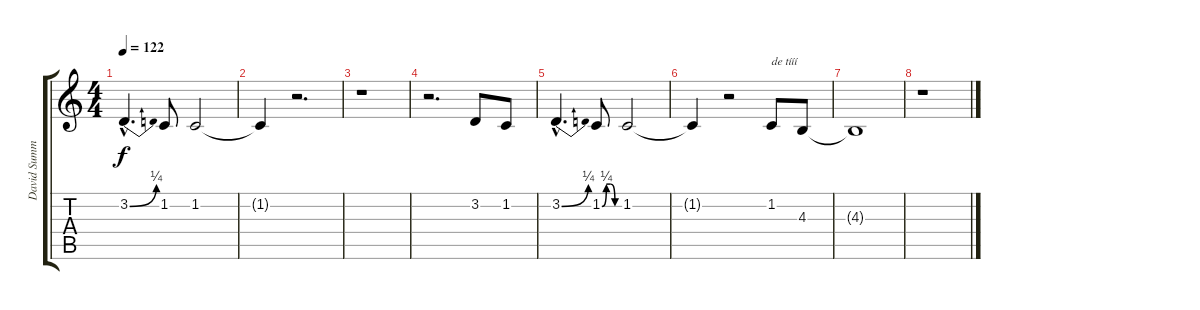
\track ("David Summers (Voz)" "David Summ") {instrument acousticgrandpiano}
\staff {score tabs}
\tuning (E4 B3 G3 D3 A2 E2) {hide}
\ts (4 4)
\tempo 122
\clef g2
\ks c
3.2{be (bend 0 0 60 1) hac}.4{d dy f} 1.2.8 1.2.2 |
1.2{t}.4 r.2{d} |
r.1 |
r.2{d} 3.2.8 1.2.8 |
3.2{be (bend 0 0 60 1) hac}.4{d} 1.2{be (custom 0 0 15 1 30 1 45 0 60 0)}.8 1.2.2 |
1.2{t}.4 r.2 1.2.8{txt "de tííí"} 4.3.8 |
4.3{t}.1 |
r.1
